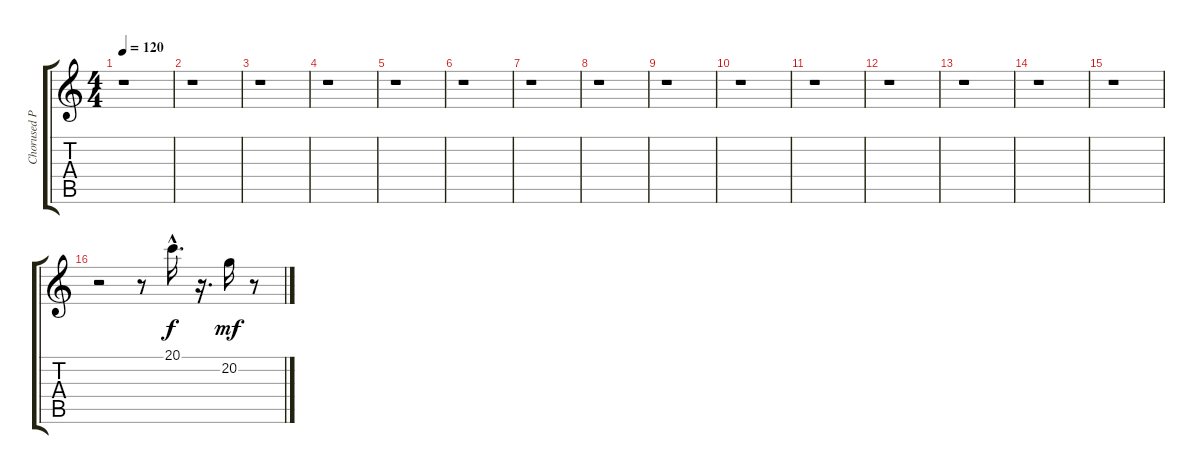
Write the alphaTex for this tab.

\track ("Chorused Piano" "Chorused P") {instrument electricpiano2}
\staff {score tabs}
\tuning (E4 B3 G3 D3 A2 E2) {hide}
\ts (4 4)
\tempo 120
\clef g2
\ks c
r.1{dy f instrument electricpiano2} |
r.1 |
r.1 |
r.1 |
r.1 |
r.1 |
r.1 |
r.1 |
r.1 |
r.1 |
r.1 |
r.1 |
r.1 |
r.1 |
r.1 |
r.2 r.8 20.1{hac}.16{d} r.16{d} 20.2.16{dy mf} r.8
